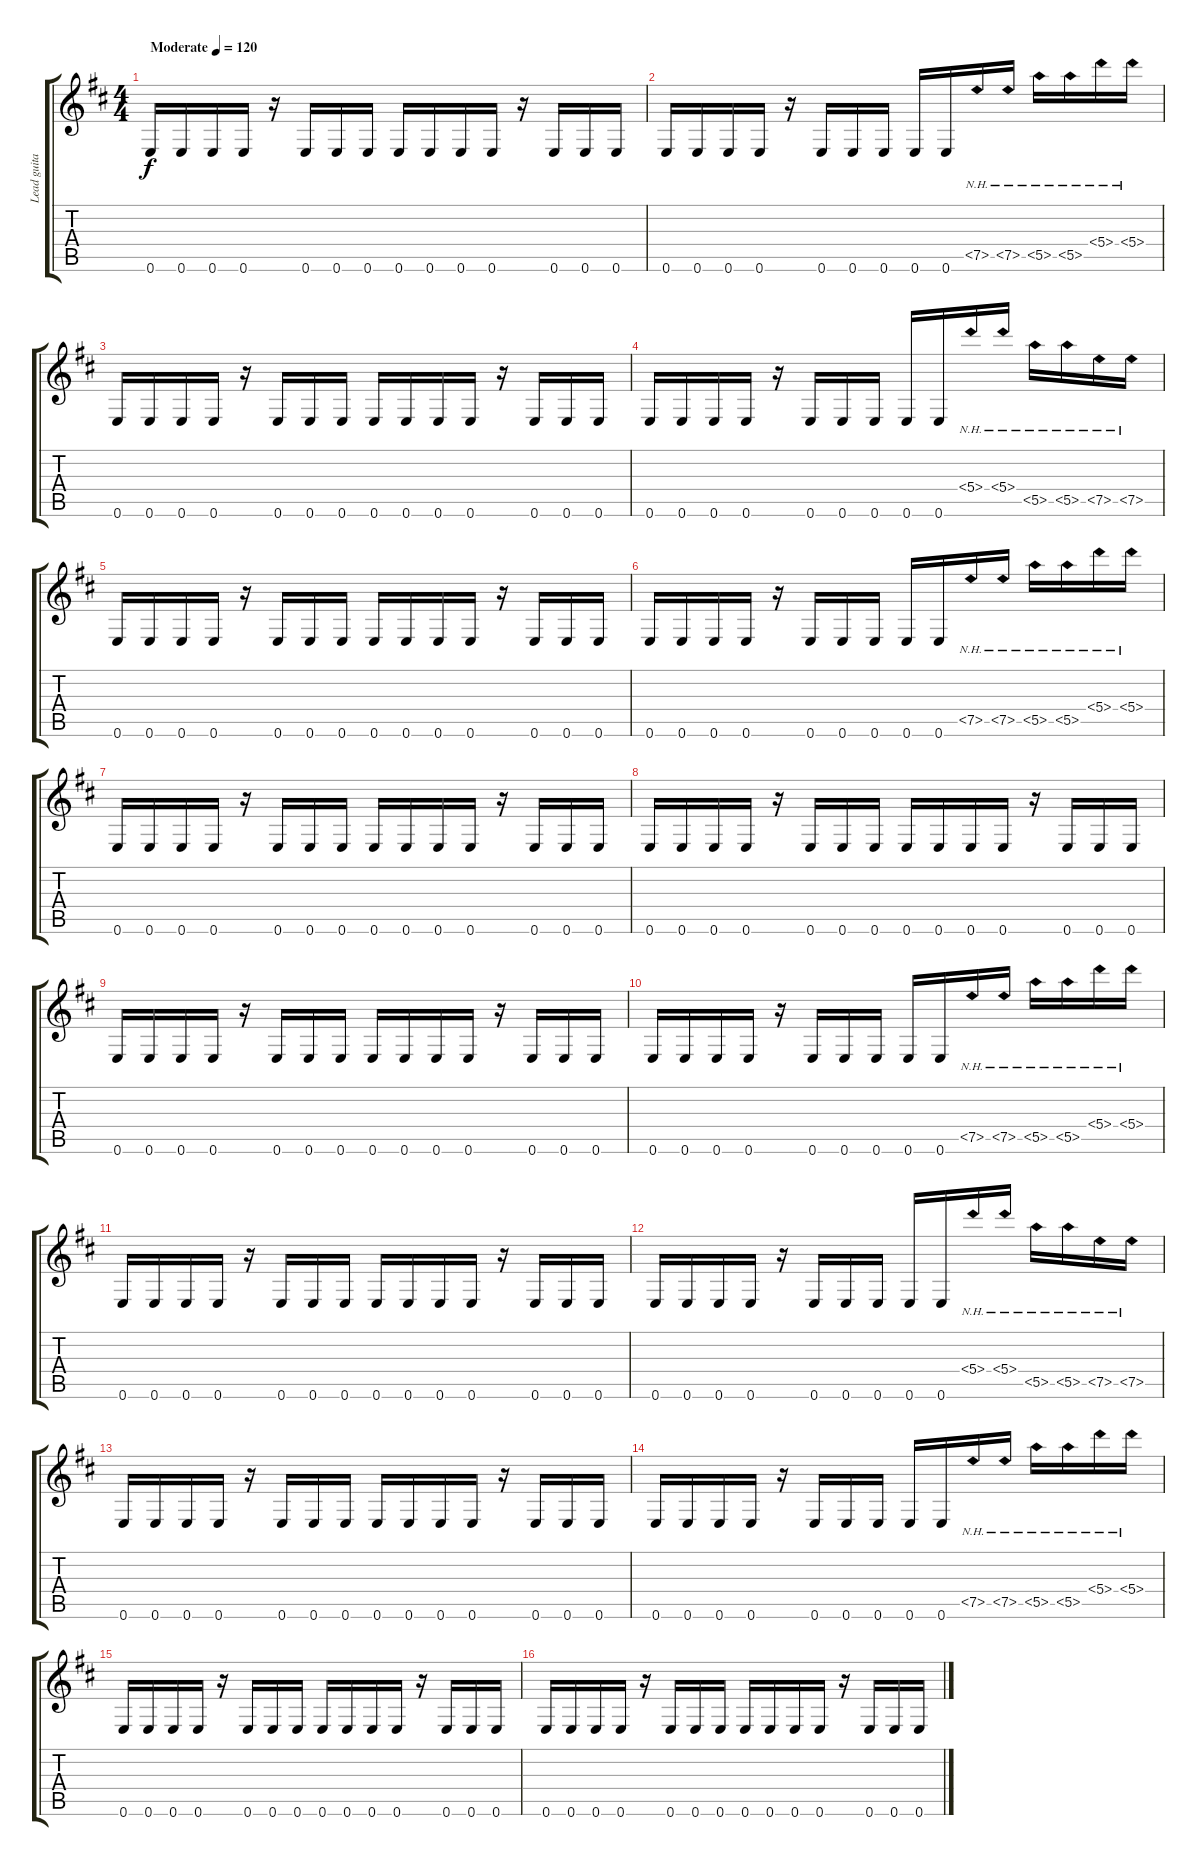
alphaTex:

\track ("Lead guitar" "Lead guita") {instrument distortionguitar}
\staff {score tabs}
\tuning (E4 B3 G3 D3 A2 E2) {hide}
\ts (4 4)
\tempo (120 "Moderate")
\clef g2
\ks d
0.6.16{dy f instrument distortionguitar} 0.6.16 0.6.16 0.6.16 r.16 0.6.16 0.6.16 0.6.16 0.6.16 0.6.16 0.6.16 0.6.16 r.16 0.6.16 0.6.16 0.6.16 |
0.6.16 0.6.16 0.6.16 0.6.16 r.16 0.6.16 0.6.16 0.6.16 0.6.16 0.6.16 7.5{nh}.16 7.5{nh}.16 5.5{nh}.16 5.5{nh}.16 5.4{nh}.16 5.4{nh}.16 |
0.6.16 0.6.16 0.6.16 0.6.16 r.16 0.6.16 0.6.16 0.6.16 0.6.16 0.6.16 0.6.16 0.6.16 r.16 0.6.16 0.6.16 0.6.16 |
0.6.16 0.6.16 0.6.16 0.6.16 r.16 0.6.16 0.6.16 0.6.16 0.6.16 0.6.16 5.4{nh}.16 5.4{nh}.16 5.5{nh}.16 5.5{nh}.16 7.5{nh}.16 7.5{nh}.16 |
0.6.16 0.6.16 0.6.16 0.6.16 r.16 0.6.16 0.6.16 0.6.16 0.6.16 0.6.16 0.6.16 0.6.16 r.16 0.6.16 0.6.16 0.6.16 |
0.6.16 0.6.16 0.6.16 0.6.16 r.16 0.6.16 0.6.16 0.6.16 0.6.16 0.6.16 7.5{nh}.16 7.5{nh}.16 5.5{nh}.16 5.5{nh}.16 5.4{nh}.16 5.4{nh}.16 |
0.6.16 0.6.16 0.6.16 0.6.16 r.16 0.6.16 0.6.16 0.6.16 0.6.16 0.6.16 0.6.16 0.6.16 r.16 0.6.16 0.6.16 0.6.16 |
0.6.16 0.6.16 0.6.16 0.6.16 r.16 0.6.16 0.6.16 0.6.16 0.6.16 0.6.16 0.6.16 0.6.16 r.16 0.6.16 0.6.16 0.6.16 |
0.6.16 0.6.16 0.6.16 0.6.16 r.16 0.6.16 0.6.16 0.6.16 0.6.16 0.6.16 0.6.16 0.6.16 r.16 0.6.16 0.6.16 0.6.16 |
0.6.16 0.6.16 0.6.16 0.6.16 r.16 0.6.16 0.6.16 0.6.16 0.6.16 0.6.16 7.5{nh}.16 7.5{nh}.16 5.5{nh}.16 5.5{nh}.16 5.4{nh}.16 5.4{nh}.16 |
0.6.16 0.6.16 0.6.16 0.6.16 r.16 0.6.16 0.6.16 0.6.16 0.6.16 0.6.16 0.6.16 0.6.16 r.16 0.6.16 0.6.16 0.6.16 |
0.6.16 0.6.16 0.6.16 0.6.16 r.16 0.6.16 0.6.16 0.6.16 0.6.16 0.6.16 5.4{nh}.16 5.4{nh}.16 5.5{nh}.16 5.5{nh}.16 7.5{nh}.16 7.5{nh}.16 |
0.6.16 0.6.16 0.6.16 0.6.16 r.16 0.6.16 0.6.16 0.6.16 0.6.16 0.6.16 0.6.16 0.6.16 r.16 0.6.16 0.6.16 0.6.16 |
0.6.16 0.6.16 0.6.16 0.6.16 r.16 0.6.16 0.6.16 0.6.16 0.6.16 0.6.16 7.5{nh}.16 7.5{nh}.16 5.5{nh}.16 5.5{nh}.16 5.4{nh}.16 5.4{nh}.16 |
0.6.16 0.6.16 0.6.16 0.6.16 r.16 0.6.16 0.6.16 0.6.16 0.6.16 0.6.16 0.6.16 0.6.16 r.16 0.6.16 0.6.16 0.6.16 |
0.6.16 0.6.16 0.6.16 0.6.16 r.16 0.6.16 0.6.16 0.6.16 0.6.16 0.6.16 0.6.16 0.6.16 r.16 0.6.16 0.6.16 0.6.16
